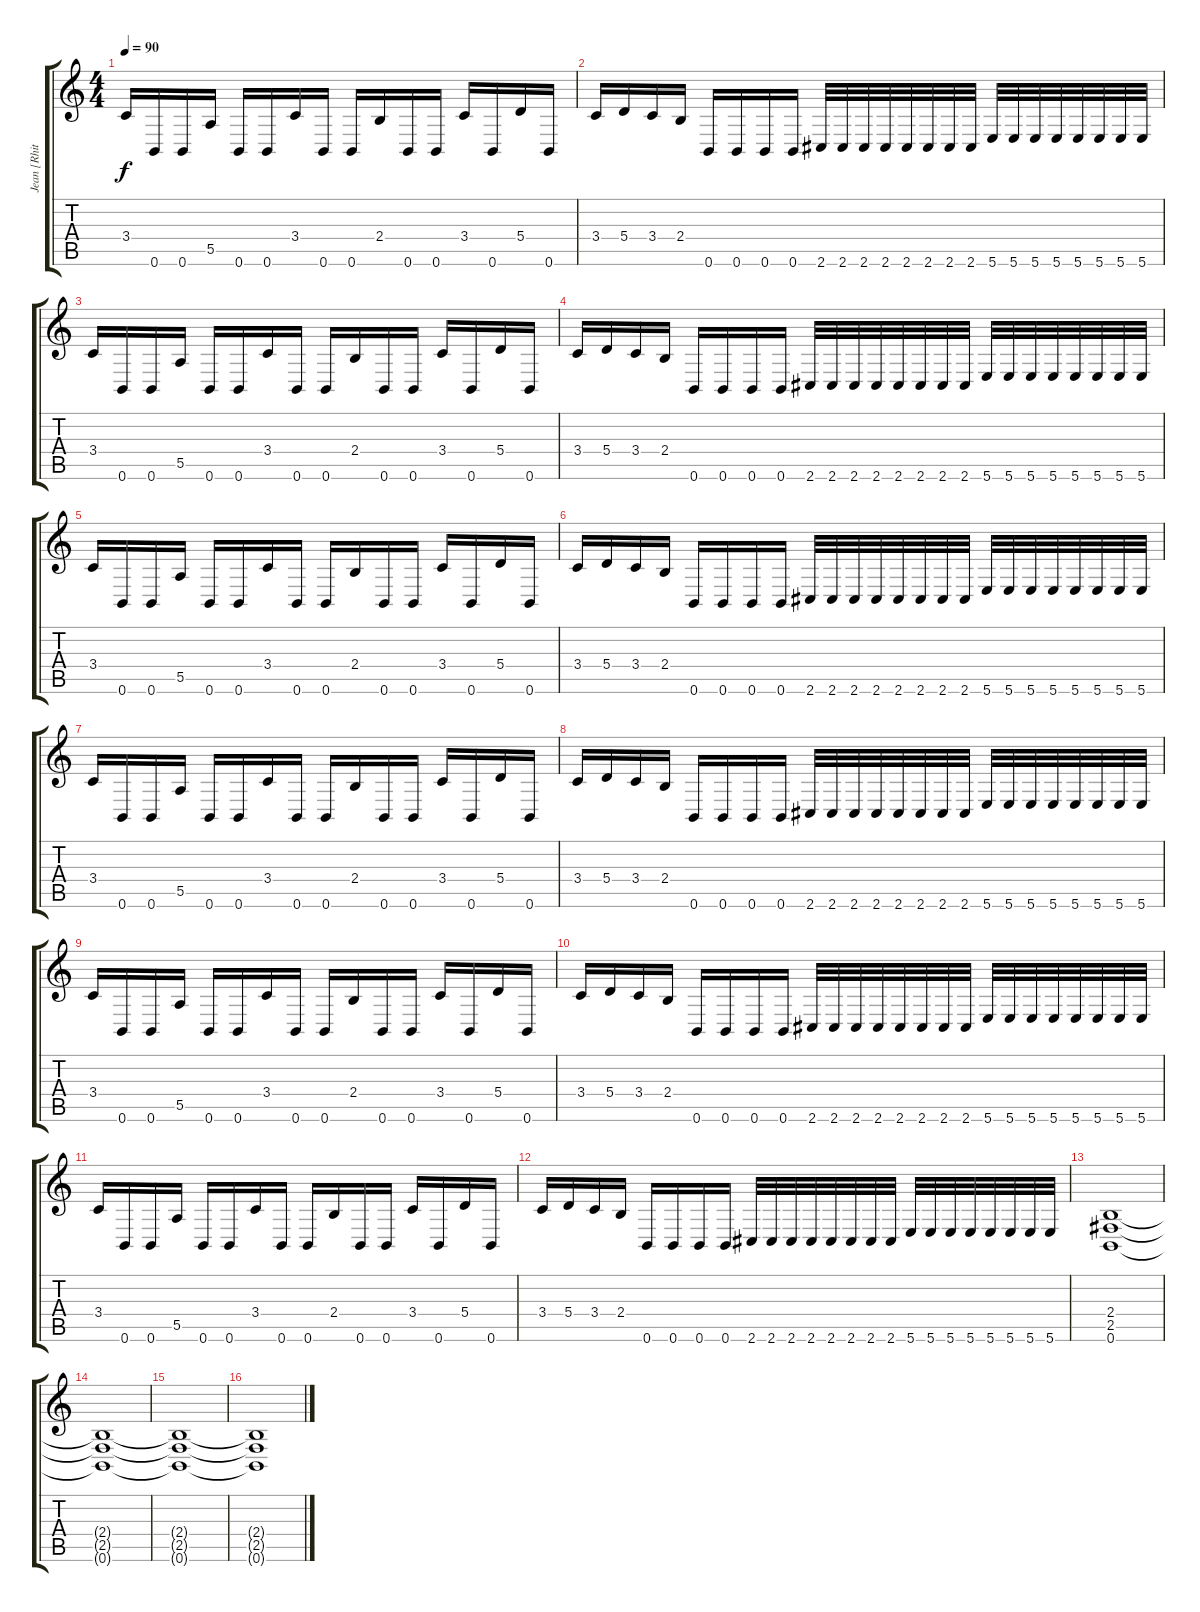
\track ("Jean [Rhitm]" "Jean [Rhit") {instrument distortionguitar}
\staff {score tabs}
\tuning (B3 Gb3 D3 A2 E2 B1) {hide}
\ts (4 4)
\tempo 90
\clef g2
\ks c
3.4.16{dy f} 0.6.16 0.6.16 5.5.16 0.6.16 0.6.16 3.4.16 0.6.16 0.6.16 2.4.16 0.6.16 0.6.16 3.4.16 0.6.16 5.4.16 0.6.16 |
3.4.16 5.4.16 3.4.16 2.4.16 0.6.16 0.6.16 0.6.16 0.6.16 2.6.32 2.6.32 2.6.32 2.6.32 2.6.32 2.6.32 2.6.32 2.6.32 5.6.32 5.6.32 5.6.32 5.6.32 5.6.32 5.6.32 5.6.32 5.6.32 |
3.4.16 0.6.16 0.6.16 5.5.16 0.6.16 0.6.16 3.4.16 0.6.16 0.6.16 2.4.16 0.6.16 0.6.16 3.4.16 0.6.16 5.4.16 0.6.16 |
3.4.16 5.4.16 3.4.16 2.4.16 0.6.16 0.6.16 0.6.16 0.6.16 2.6.32 2.6.32 2.6.32 2.6.32 2.6.32 2.6.32 2.6.32 2.6.32 5.6.32 5.6.32 5.6.32 5.6.32 5.6.32 5.6.32 5.6.32 5.6.32 |
3.4.16 0.6.16 0.6.16 5.5.16 0.6.16 0.6.16 3.4.16 0.6.16 0.6.16 2.4.16 0.6.16 0.6.16 3.4.16 0.6.16 5.4.16 0.6.16 |
3.4.16 5.4.16 3.4.16 2.4.16 0.6.16 0.6.16 0.6.16 0.6.16 2.6.32 2.6.32 2.6.32 2.6.32 2.6.32 2.6.32 2.6.32 2.6.32 5.6.32 5.6.32 5.6.32 5.6.32 5.6.32 5.6.32 5.6.32 5.6.32 |
3.4.16 0.6.16 0.6.16 5.5.16 0.6.16 0.6.16 3.4.16 0.6.16 0.6.16 2.4.16 0.6.16 0.6.16 3.4.16 0.6.16 5.4.16 0.6.16 |
3.4.16 5.4.16 3.4.16 2.4.16 0.6.16 0.6.16 0.6.16 0.6.16 2.6.32 2.6.32 2.6.32 2.6.32 2.6.32 2.6.32 2.6.32 2.6.32 5.6.32 5.6.32 5.6.32 5.6.32 5.6.32 5.6.32 5.6.32 5.6.32 |
3.4.16 0.6.16 0.6.16 5.5.16 0.6.16 0.6.16 3.4.16 0.6.16 0.6.16 2.4.16 0.6.16 0.6.16 3.4.16 0.6.16 5.4.16 0.6.16 |
3.4.16 5.4.16 3.4.16 2.4.16 0.6.16 0.6.16 0.6.16 0.6.16 2.6.32 2.6.32 2.6.32 2.6.32 2.6.32 2.6.32 2.6.32 2.6.32 5.6.32 5.6.32 5.6.32 5.6.32 5.6.32 5.6.32 5.6.32 5.6.32 |
3.4.16 0.6.16 0.6.16 5.5.16 0.6.16 0.6.16 3.4.16 0.6.16 0.6.16 2.4.16 0.6.16 0.6.16 3.4.16 0.6.16 5.4.16 0.6.16 |
3.4.16 5.4.16 3.4.16 2.4.16 0.6.16 0.6.16 0.6.16 0.6.16 2.6.32 2.6.32 2.6.32 2.6.32 2.6.32 2.6.32 2.6.32 2.6.32 5.6.32 5.6.32 5.6.32 5.6.32 5.6.32 5.6.32 5.6.32 5.6.32 |
(2.4 2.5 0.6).1 |
(2.4{t} 2.5{t} 0.6{t}).1 |
(2.4{t} 2.5{t} 0.6{t}).1 |
(2.4{t} 2.5{t} 0.6{t}).1
